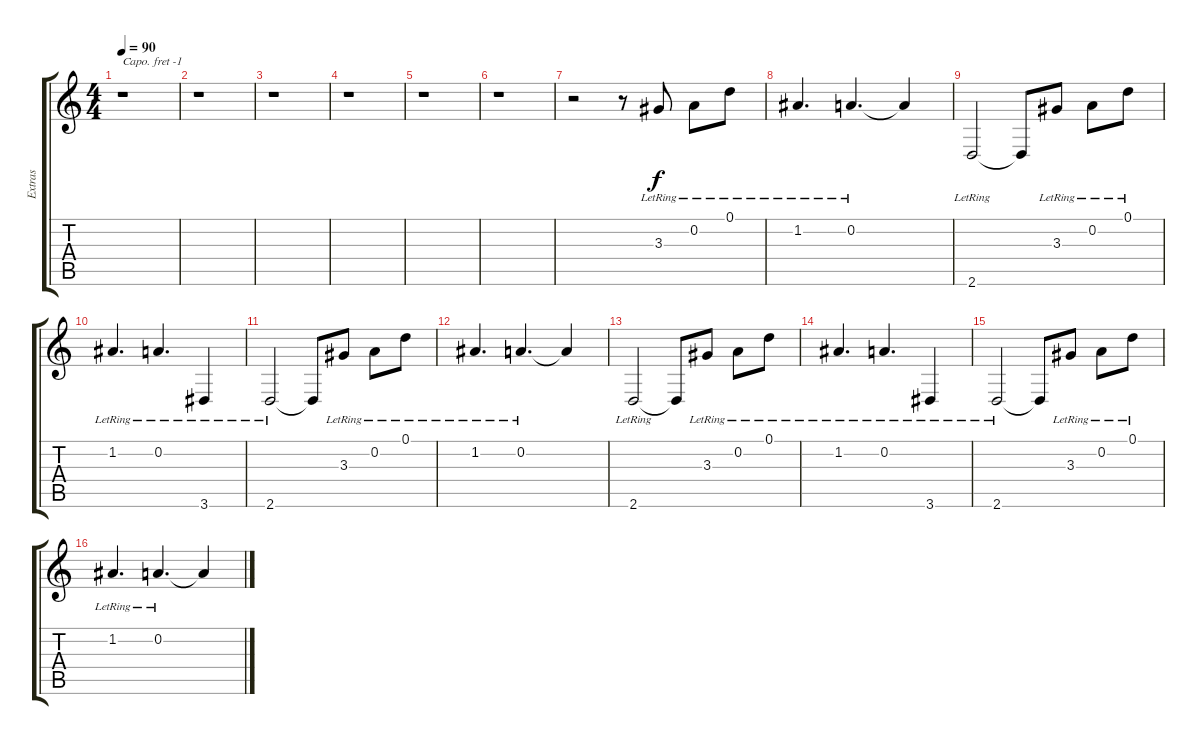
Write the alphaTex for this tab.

\track ("Extras" "Extras") {instrument electricguitarclean}
\staff {score tabs}
\capo -1
\tuning (Eb4 Bb3 Gb3 Db3 Ab2 Db2) {hide}
\ts (4 4)
\tempo 90
\clef g2
\ks c
r.1{dy f} |
r.1 |
r.1 |
r.1 |
r.1 |
r.1 |
r.2 r.8 3.3{lr}.8 0.2{lr}.8 0.1{lr}.8 |
1.2{lr}.4{d} 0.2{lr}.4{d} 0.2{t}.4 |
2.6{lr}.2 2.6{t}.8 3.3{lr}.8 0.2{lr}.8 0.1{lr}.8 |
1.2{lr}.4{d} 0.2{lr}.4{d} 3.6{lr}.4 |
2.6{lr}.2 2.6{t}.8 3.3{lr}.8 0.2{lr}.8 0.1{lr}.8 |
1.2{lr}.4{d} 0.2{lr}.4{d} 0.2{t}.4 |
2.6{lr}.2 2.6{t}.8 3.3{lr}.8 0.2{lr}.8 0.1{lr}.8 |
1.2{lr}.4{d} 0.2{lr}.4{d} 3.6{lr}.4 |
2.6{lr}.2 2.6{t}.8 3.3{lr}.8 0.2{lr}.8 0.1{lr}.8 |
1.2{lr}.4{d} 0.2{lr}.4{d} 0.2{t}.4
